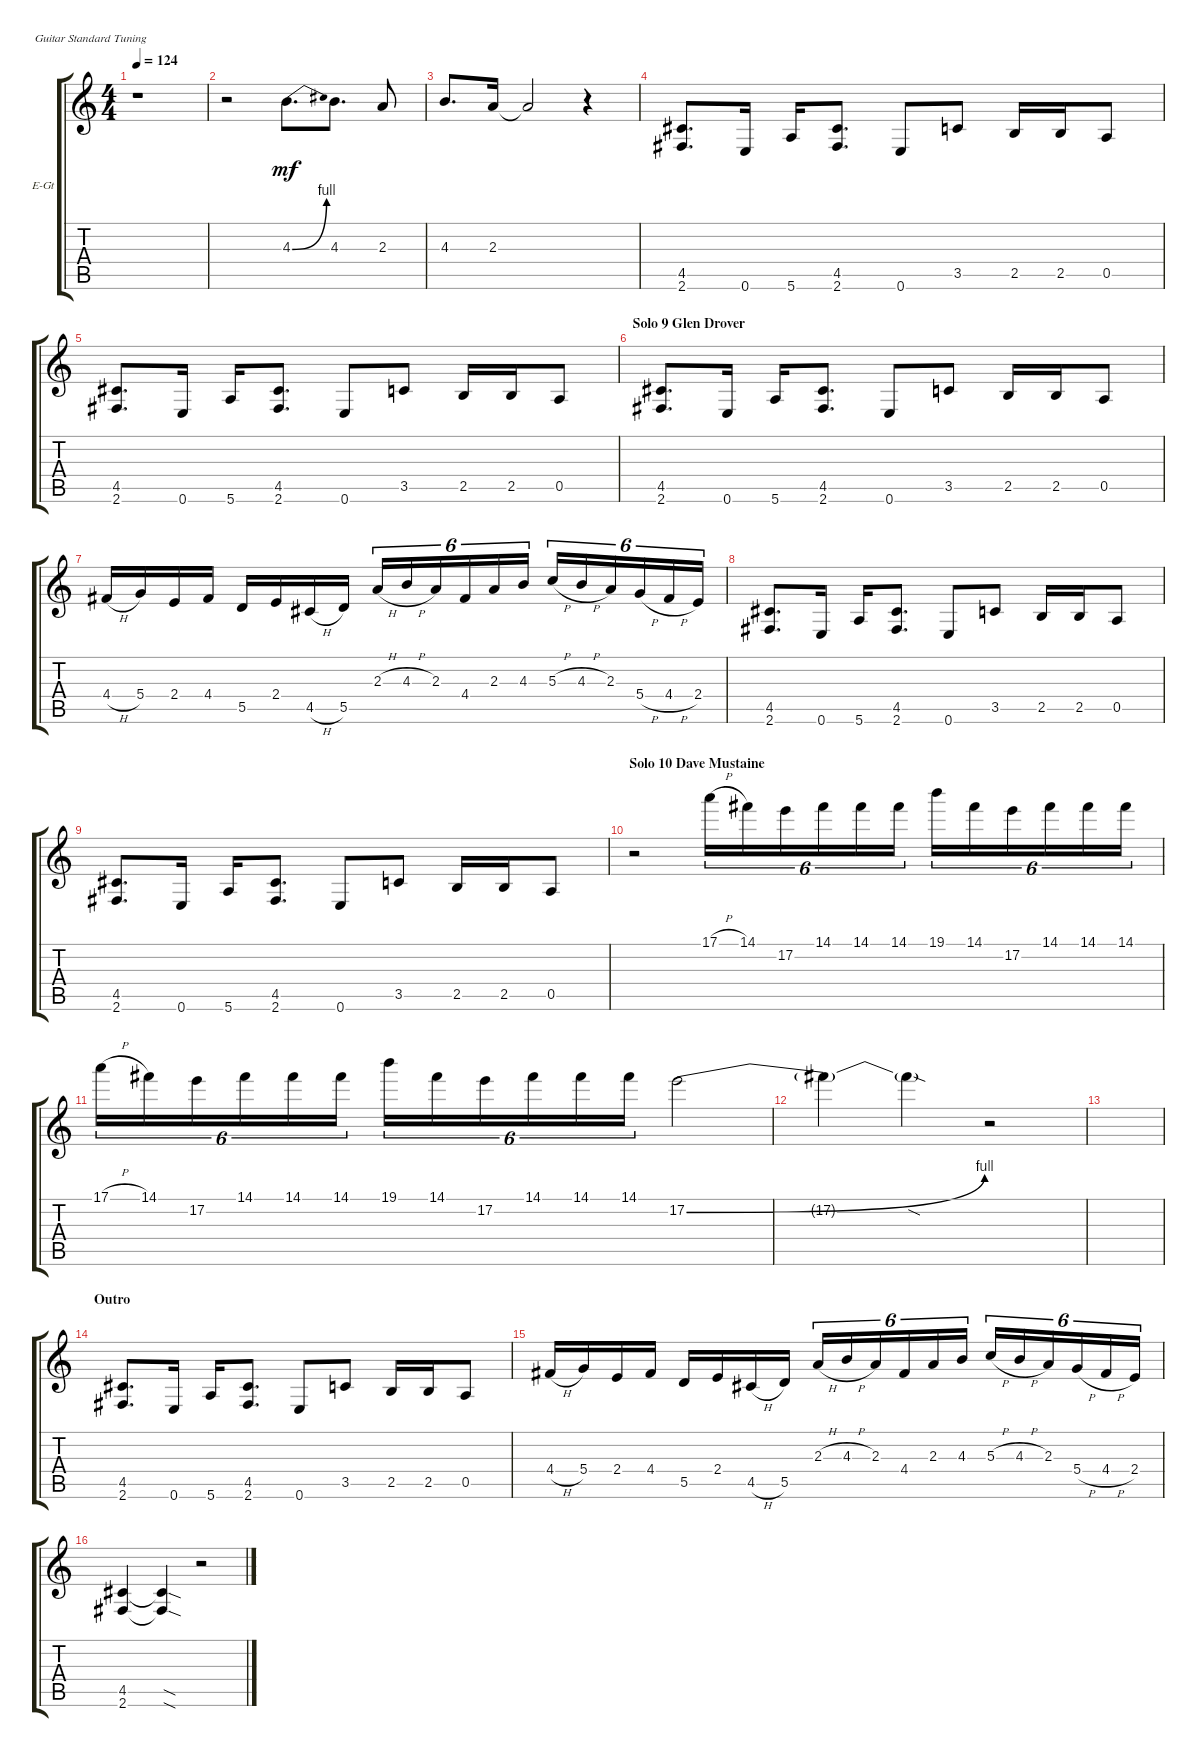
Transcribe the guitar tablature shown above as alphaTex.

\defaultSystemsLayout 4
\bracketExtendMode groupsimilarinstruments
\firstSystemTrackNameOrientation horizontal
\otherSystemsTrackNameOrientation horizontal
\track ("Dave Mustaine" "E-Gt") {instrument distortionguitar}
\staff {score tabs}
\tuning (E4 B3 G3 D3 A2 E2)
\ts (4 4)
\tempo 124
\clef g2
\ks c
r.1{dy mf} |
r.2 4.3{be (bend 0 0 15 4)}.8{d} 4.3.8{d} 2.3.8 |
4.3.8{d} 2.3.16 2.3{t}.2 r.4 |
(2.6 4.5).8{d} 0.6.16 5.6.16 (2.6 4.5).8{d} 0.6.8 3.5.8 2.5.16 2.5.16 0.5.8 |
(2.6 4.5).8{d} 0.6.16 5.6.16 (2.6 4.5).8{d} 0.6.8 3.5.8 2.5.16 2.5.16 0.5.8 |
\section ("" "Solo 9 Glen Drover")
(2.6 4.5).8{d} 0.6.16 5.6.16 (2.6 4.5).8{d} 0.6.8 3.5.8 2.5.16 2.5.16 0.5.8 |
4.4{h}.16 5.4.16 2.4.16 4.4.16 5.5.16 2.4.16 4.5{h}.16 5.5.16 2.3{h}.16{tu (6 4)} 4.3{h}.16{tu (6 4)} 2.3.16{tu (6 4)} 4.4.16{tu (6 4)} 2.3.16{tu (6 4)} 4.3.16{tu (6 4)} 5.3{h}.16{tu (6 4)} 4.3{h}.16{tu (6 4)} 2.3.16{tu (6 4)} 5.4{h}.16{tu (6 4)} 4.4{h}.16{tu (6 4)} 2.4.16{tu (6 4)} |
(2.6 4.5).8{d} 0.6.16 5.6.16 (2.6 4.5).8{d} 0.6.8 3.5.8 2.5.16 2.5.16 0.5.8 |
(2.6 4.5).8{d} 0.6.16 5.6.16 (2.6 4.5).8{d} 0.6.8 3.5.8 2.5.16 2.5.16 0.5.8 |
\section ("" "Solo 10 Dave Mustaine")
r.2 17.1{h}.16{tu (6 4)} 14.1.16{tu (6 4)} 17.2.16{tu (6 4)} 14.1.16{tu (6 4)} 14.1.16{tu (6 4)} 14.1.16{tu (6 4)} 19.1.16{tu (6 4)} 14.1.16{tu (6 4)} 17.2.16{tu (6 4)} 14.1.16{tu (6 4)} 14.1.16{tu (6 4)} 14.1.16{tu (6 4)} |
17.1{h}.16{tu (6 4)} 14.1.16{tu (6 4)} 17.2.16{tu (6 4)} 14.1.16{tu (6 4)} 14.1.16{tu (6 4)} 14.1.16{tu (6 4)} 19.1.16{tu (6 4)} 14.1.16{tu (6 4)} 17.2.16{tu (6 4)} 14.1.16{tu (6 4)} 14.1.16{tu (6 4)} 14.1.16{tu (6 4)} 17.2{be (bend 0 0 15 4)}.2 |
17.2{t}.4 17.2{sod t}.4 r.2 |
|
\section ("" "Outro")
(2.6 4.5).8{d} 0.6.16 5.6.16 (2.6 4.5).8{d} 0.6.8 3.5.8 2.5.16 2.5.16 0.5.8 |
4.4{h}.16 5.4.16 2.4.16 4.4.16 5.5.16 2.4.16 4.5{h}.16 5.5.16 2.3{h}.16{tu (6 4)} 4.3{h}.16{tu (6 4)} 2.3.16{tu (6 4)} 4.4.16{tu (6 4)} 2.3.16{tu (6 4)} 4.3.16{tu (6 4)} 5.3{h}.16{tu (6 4)} 4.3{h}.16{tu (6 4)} 2.3.16{tu (6 4)} 5.4{h}.16{tu (6 4)} 4.4{h}.16{tu (6 4)} 2.4.16{tu (6 4)} |
(2.6 4.5).4 (2.6{sod t} 4.5{sod t}).4 r.2
